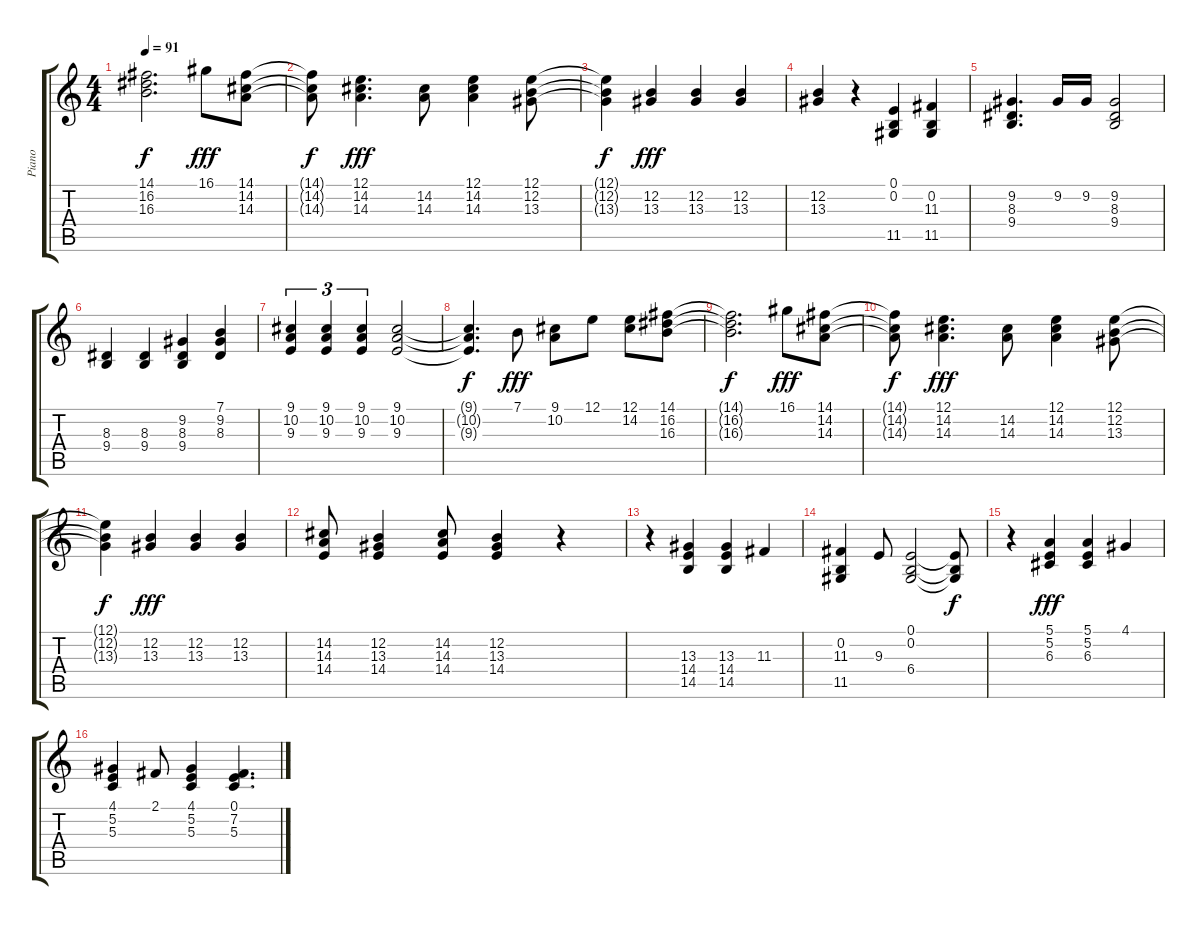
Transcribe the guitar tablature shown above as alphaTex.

\track ("Piano" "Piano") {instrument acousticgrandpiano}
\staff {score tabs}
\tuning (E4 B3 G3 D3 A2 E2) {hide}
\ts (4 4)
\tempo 91
\clef g2
\ks c
(14.1{t} 16.2{t} 16.3{t}).2{d dy f} 16.1.8{dy fff} (14.1 14.2 14.3).8 |
(14.1{t} 14.2{t} 14.3{t}).8{dy f} (12.1 14.2 14.3).4{d dy fff} (14.2 14.3).8 (12.1 14.2 14.3).4 (12.1 12.2 13.3).8 |
(12.1{t} 12.2{t} 13.3{t}).4{dy f} (12.2 13.3).4{dy fff} (12.2 13.3).4 (12.2 13.3).4 |
(12.2 13.3).4 r.4 (0.1 0.2 11.5).4 (0.2 11.3 11.5).4 |
(9.2 8.3 9.4).4{d} 9.2.16 9.2.16 (9.2 8.3 9.4).2 |
(8.3 9.4).4 (8.3 9.4).4 (9.2 8.3 9.4).4 (7.1 9.2 8.3).4 |
(9.1 10.2 9.3).4{tu (3 2)} (9.1 10.2 9.3).4{tu (3 2)} (9.1 10.2 9.3).4{tu (3 2)} (9.1 10.2 9.3).2 |
(9.1{t} 10.2{t} 9.3{t}).4{d dy f} 7.1.8{dy fff} (9.1 10.2).8 12.1.8 (12.1 14.2).8 (14.1 16.2 16.3).8 |
(14.1{t} 16.2{t} 16.3{t}).2{d dy f} 16.1.8{dy fff} (14.1 14.2 14.3).8 |
(14.1{t} 14.2{t} 14.3{t}).8{dy f} (12.1 14.2 14.3).4{d dy fff} (14.2 14.3).8 (12.1 14.2 14.3).4 (12.1 12.2 13.3).8 |
(12.1{t} 12.2{t} 13.3{t}).4{dy f} (12.2 13.3).4{dy fff} (12.2 13.3).4 (12.2 13.3).4 |
(14.2 14.3 14.4).8 (12.2 13.3 14.4).4 (14.2 14.3 14.4).8 (12.2 13.3 14.4).4 r.4 |
r.4 (13.3 14.4 14.5).4 (13.3 14.4 14.5).4 11.3.4 |
(0.2 11.3 11.5).4 9.3.8 (0.1 0.2 6.4).2 (0.1{t} 0.2{t} 6.4{t}).8{dy f} |
r.4 (5.1 5.2 6.3).4{dy fff} (5.1 5.2 6.3).4 4.1.4 |
(4.1 5.2 5.3).4 2.1.8 (4.1 5.2 5.3).4 (0.1 7.2 5.3).4{d}
